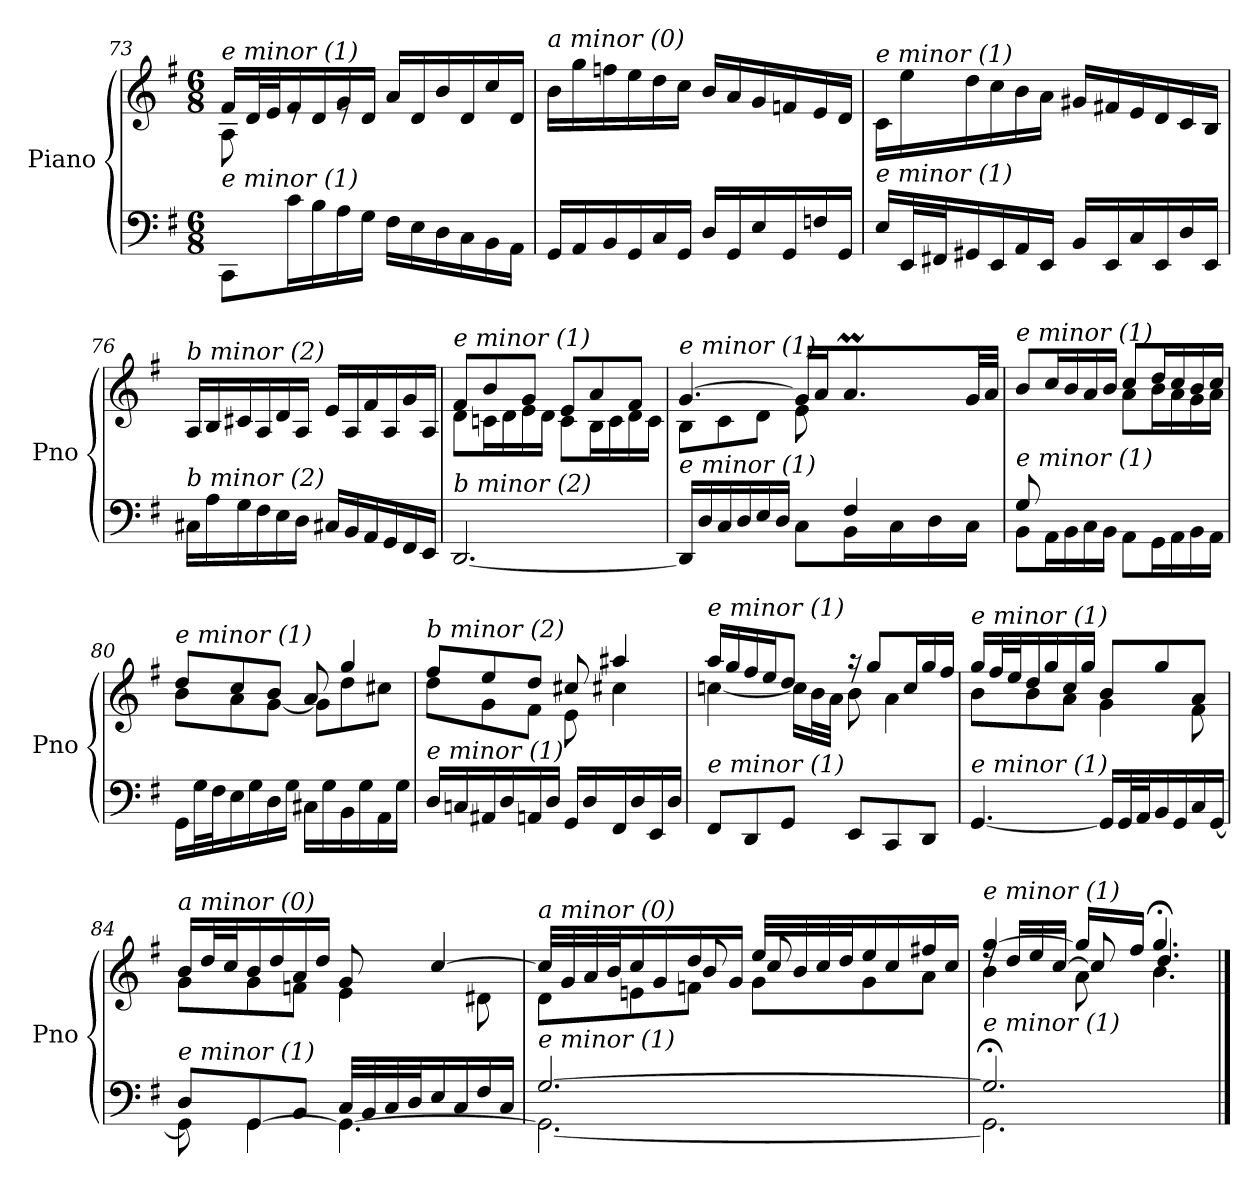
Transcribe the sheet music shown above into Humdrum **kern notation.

**kern	**kern
*part1	*part1
*staff2	*staff1
*I"Piano	*
*I'Pno	*
*clefF4	*clefG2
*k[f#]	*k[f#]
*M6/8	*M6/8
=73	=73
*^	*^
!	!	!LO:TX:i:t=e minor (1)	!
!LO:TX:i:t=e minor (1)	!	!	!
4.ryy	8CC\L	16f#/LL	8A\
.	.	32d/L	.
.	.	32e/J	.
.	16c\L	16f#/	8re
.	16B\	16d/	.
.	16A\	16g/	8re
.	16G\JJ	16d/JJ	.
4.ryy	16F#\LL	16a/LL	4.ryy
.	16E\	16d/	.
.	16D\	16b/	.
.	16C\	16d/	.
.	16BB\	16cc/	.
.	16AA\JJ	16d/JJ	.
*	*	*v	*v
=74	=74	=74
!	!	!LO:TX:i:t=a minor (0)
!LO:TX:i:t=a minor (0)	!	!
*v	*v	*
16GG/LL	16b\LL
16AA/	16gg\
16BB/	16ffn\
16GG/	16ee\
16C/	16dd\
16GG/JJ	16cc\JJ
16D/LL	16b/LL
16GG/	16a/
16E/	16g/
16GG/	16fn/
16Fn/	16e/
16GG/JJ	16d/JJ
!!LO:LB:g=z
=75	=75
!	!LO:TX:i:t=e minor (1)
!LO:TX:i:t=e minor (1)	!
16E/LL	16c/LL
32EE/L	16ee\
32FF#X/J	.
16GG#X/	16dd\
16EE/	16cc\
16AA/	16b\
16EE/JJ	16a\JJ
16BB/LL	16g#X/LL
16EE/	16f#X/
16C/	16e/
16EE/	16d/
16D/	16c/
16EE/JJ	16B/JJ
=76	=76
!	!LO:TX:i:t=b minor (2)
!LO:TX:i:t=b minor (2)	!
16C#X\LL	16A/LL
16A\	16B/
16G\	16c#X/
16F#\	16A/
16E\	16d/
16D\JJ	16A/JJ
16C#X/LL	16e/LL
16BB/	16A/
16AA/	16f#/
16GG/	16A/
16FF#/	16g/
16EE/JJ	16A/JJ
=77	=77
*	*^
!	!LO:TX:i:t=e minor (1)	!
!LO:TX:i:t=b minor (2)	!	!
[2.DD/	8f#/L	8d\L
.	8b/	16cn\L
.	.	16d\
.	8g/J	16e\
.	.	16d\JJ
.	8e/L	8c\L
.	8a/	16B\L
.	.	16c\
.	8f#/J	16d\
.	.	16c\JJ
=78	=78	=78
*^	*	*^
*	*^	*	*	*
!	!	!	!LO:TX:i:t=e minor (1)	!	!
!LO:TX:i:t=e minor (1)	!	!	!	!	!
2ryy	16DD/LL]	2ryy	[4.g/	8B\L	2ryy
.	16D/	.	.	.	.
.	16C/	.	.	8c\	.
.	16D/	.	.	.	.
.	16E/	.	.	8d\J	.
.	16D/JJ	.	.	.	.
.	8C\L	.	16g/LL]	8e\	.
.	.	.	16a/J	.	.
8.ryy	16BB\L	4F#/	8.aM/	32b!yy	4ryy
.	.	.	.	32a!yy	.
.	16C\	.	.	32b!yy	.
.	.	.	.	32a!yy	.
.	16D\	.	.	32b!yy	.
.	.	.	.	32a!yy	.
16ryy	16C\JJ	.	32g/LL	16ryy	.
.	.	.	32a/JJJ	.	.
*	*v	*v	*	*	*
*	*	*	*v	*v
!!LO:LB:g=z
=79	=79	=79	=79
!	!	!LO:TX:i:t=e minor (1)	!
!LO:TX:i:t=e minor (1)	!	!	!
8G/L	8BB\L	8b/L	8ryy
2ryy	16AA\L	16cc/L	16a\L
.	16BB\	16b/	16g\
.	16C\	16a/	16f#\
.	16BB\JJ	16b/JJ	16g\JJ
.	8AA\L	8cc/L	8a\L
.	16GG\L	16dd/L	16b\L
.	16AA\	16cc/	16a\
8ryy	16BB\	16b/	16g\
.	16AA\JJ	16cc/JJ	16a\JJ
=80	=80	=80	=80
!	!	!LO:TX:i:t=e minor (1)	!
!LO:TX:i:t=b minor (2)	!	!	!
*v	*v	*	*
16GG\LL	8dd/L	8b\L
32G\L	.	.
32F#\J	.	.
16E\	8cc/	8a\
16G\	.	.
16D\	8b/J	[8g\J
16G\JJ	.	.
16C#X\LL	8a/	8g\L]
16G\	.	.
16BB\	4gg/	8dd\
16G\	.	.
16AA\	.	8cc#X\J
16G\JJ	.	.
=81	=81	=81
!	!LO:TX:i:t=b minor (2)	!
!LO:TX:i:t=e minor (1)	!	!
16D/LL	8ff#/L	8dd\L
16Cn/	.	.
16AA#Xi/	8ee/	8g\
16D/	.	.
16AA/	8dd/J	8f#\J
16D/JJ	.	.
16GG/LL	8cc#X/	8e\
16D/	.	.
16FF#/	4aa#Xi/	4cc#X\
16D/	.	.
16EE/	.	.
16D/JJ	.	.
=82	=82	=82
!	!LO:TX:i:t=e minor (1)	!
!LO:TX:i:t=e minor (1)	!	!
8FF#/L	16aa/LL	[4ccn\
.	16gg/	.
8DD/	16ff#/	.
.	16ee/J	.
8GG/J	8dd/J	16cc\LL]
.	.	32b\L
.	.	32a\JJJ
8EE/L	16r	8b\
.	8gg/L	.
8CC/	.	4a\
.	16cc/L	.
8DD/J	16gg/	.
.	16ff#/JJ	.
!!LO:LB:g=z	!!
=83	=83	=83
!	!LO:TX:i:t=e minor (1)	!
!LO:TX:i:t=e minor (1)	!	!
[4.GG/	16gg/LL	8b\L
.	32ff#/L	.
.	32ee/J	.
.	16dd/	8b\
.	16gg/	.
.	16cc/	8a\J
.	16gg/JJ	.
16GG/LL]	8b/L	4g\
32GG/L	.	.
32AA/J	.	.
16BB/	8gg/	.
16GG/	.	.
16C/	8a/J	8f#\
[16GG/JJ	.	.
=84	=84	=84
*^	*	*
!	!	!LO:TX:i:t=a minor (0)	!
!LO:TX:i:t=e minor (1)	!	!	!
8GG\]	8D/L	16b/LL	8g\L
.	.	32dd/L	.
.	.	32cc/J	.
[4GG\	8GG/	16b/	8g\
.	.	16dd/	.
.	8BB/J	16a/	8fn\J
.	.	16dd/JJ	.
4.GG\_	32C/LLL	8g/	4e\
.	32BB/	.	.
.	32C/	.	.
.	32D/J	.	.
.	16E/	[4cc/	.
.	16C/	.	.
.	16F#/	.	8d#Xi\
.	16C/JJ	.	.
=85	=85	=85	=85
*	*^	*	*^
!	!	!	!LO:TX:i:t=a minor (0)	!	!
!LO:TX:i:t=e minor (1)	!	!	!	!	!
4ryy	2.GG\_	[2.G/	32cc/LLL]	8d\L	4ryy
.	.	.	32g/	.	.
.	.	.	32a/	.	.
.	.	.	32b/J	.	.
.	.	.	16cc/	8en\	.
.	.	.	16g/	.	.
4ryy	.	.	16dd/	8fn\J	8b/
.	.	.	16g/JJ	.	.
.	.	.	32ee/LLL	8g\L	8cc/
.	.	.	32b/	.	.
.	.	.	32cc/	.	.
.	.	.	32dd/J	.	.
4ryy	.	.	16ee/	8g\	4ryy
.	.	.	16cc/	.	.
.	.	.	16ff#X/	8a\J	.
.	.	.	16cc/JJ	.	.
*	*v	*v	*	*	*
=86	=86	=86	=86	=86
!	!	!LO:TX:i:t=e minor (1)	!	!
!LO:TX:i:t=e minor (1)	!	!	!	!
2.GG;\]	2.G/]	[4gg/	4b\	16rff
.	.	.	.	16dd/LL
.	.	.	.	16ee/
.	.	.	.	[16cc/JJ
.	.	16gg/LL]	8a\	8cc/]
.	.	16ff#/JJ	.	.
.	.	4.gg;</	4.b\	4.dd/
*v	*v	*	*	*
*	*v	*v	*v
==	==
*-	*-
